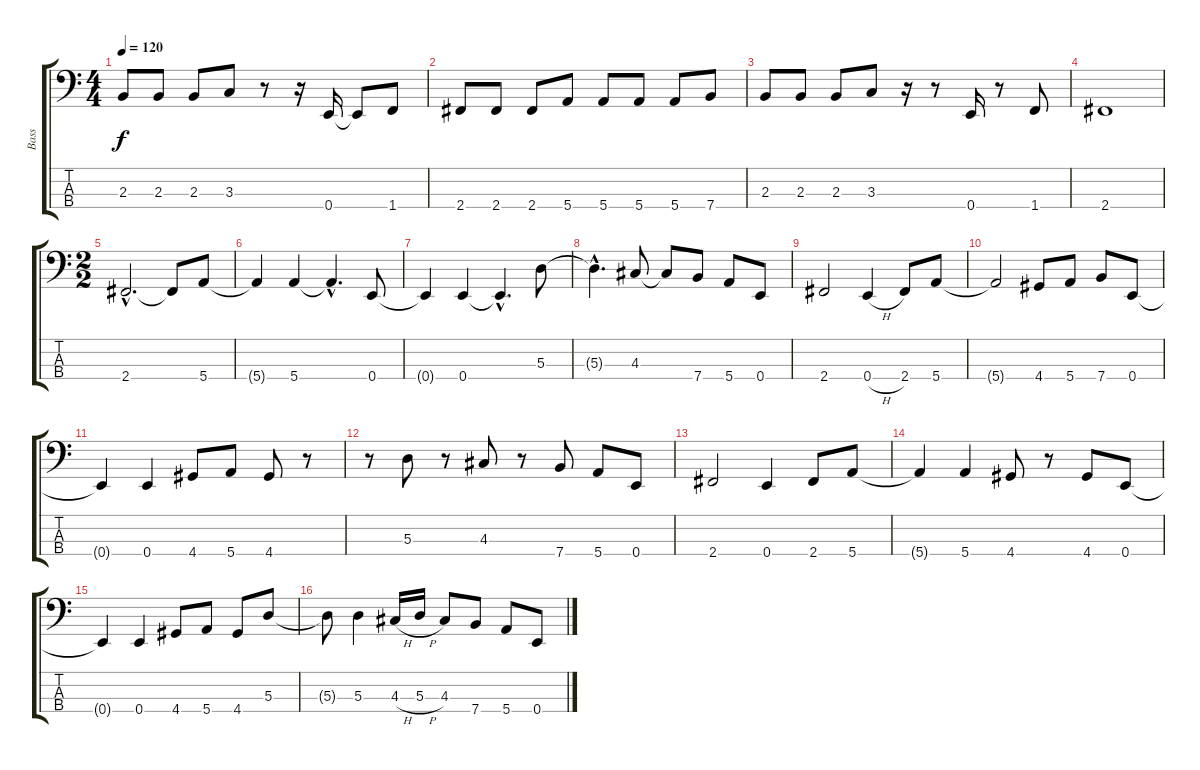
\track ("Bass" "Bass") {instrument electricbasspick}
\staff {score tabs}
\tuning (G2 D2 A1 E1) {hide}
\ts (4 4)
\tempo 120
\clef f4
\ks c
2.3.8{dy f} 2.3.8 2.3.8 3.3.8 r.8 r.16 0.4.16 0.4{t}.8 1.4.8 |
2.4.8 2.4.8 2.4.8 5.4.8 5.4.8 5.4.8 5.4.8 7.4.8 |
2.3.8 2.3.8 2.3.8 3.3.8 r.16 r.8 0.4.16 r.8 1.4.8 |
2.4.1 |
\ts (2 2)
2.4{hac}.2{d} 2.4{t}.8 5.4.8 |
5.4{t}.4 5.4.4 5.4{hac t}.4{d} 0.4.8 |
0.4{t}.4 0.4.4 0.4{hac t}.4{d} 5.3.8 |
5.3{hac t}.4{d} 4.3.8 4.3{t}.8 7.4.8 5.4.8 0.4.8 |
2.4.2 0.4{h}.4 2.4.8 5.4.8 |
5.4{t}.2 4.4.8 5.4.8 7.4.8 0.4.8 |
0.4{t}.4 0.4.4 4.4.8 5.4.8 4.4.8 r.8 |
r.8 5.3.8 r.8 4.3.8 r.8 7.4.8 5.4.8 0.4.8 |
2.4.2 0.4.4 2.4.8 5.4.8 |
5.4{t}.4 5.4.4 4.4.8 r.8 4.4.8 0.4.8 |
0.4{t}.4 0.4.4 4.4.8 5.4.8 4.4.8 5.3.8 |
5.3{t}.8 5.3.4 4.3{h}.16 5.3{h}.16 4.3.8 7.4.8 5.4.8 0.4.8
